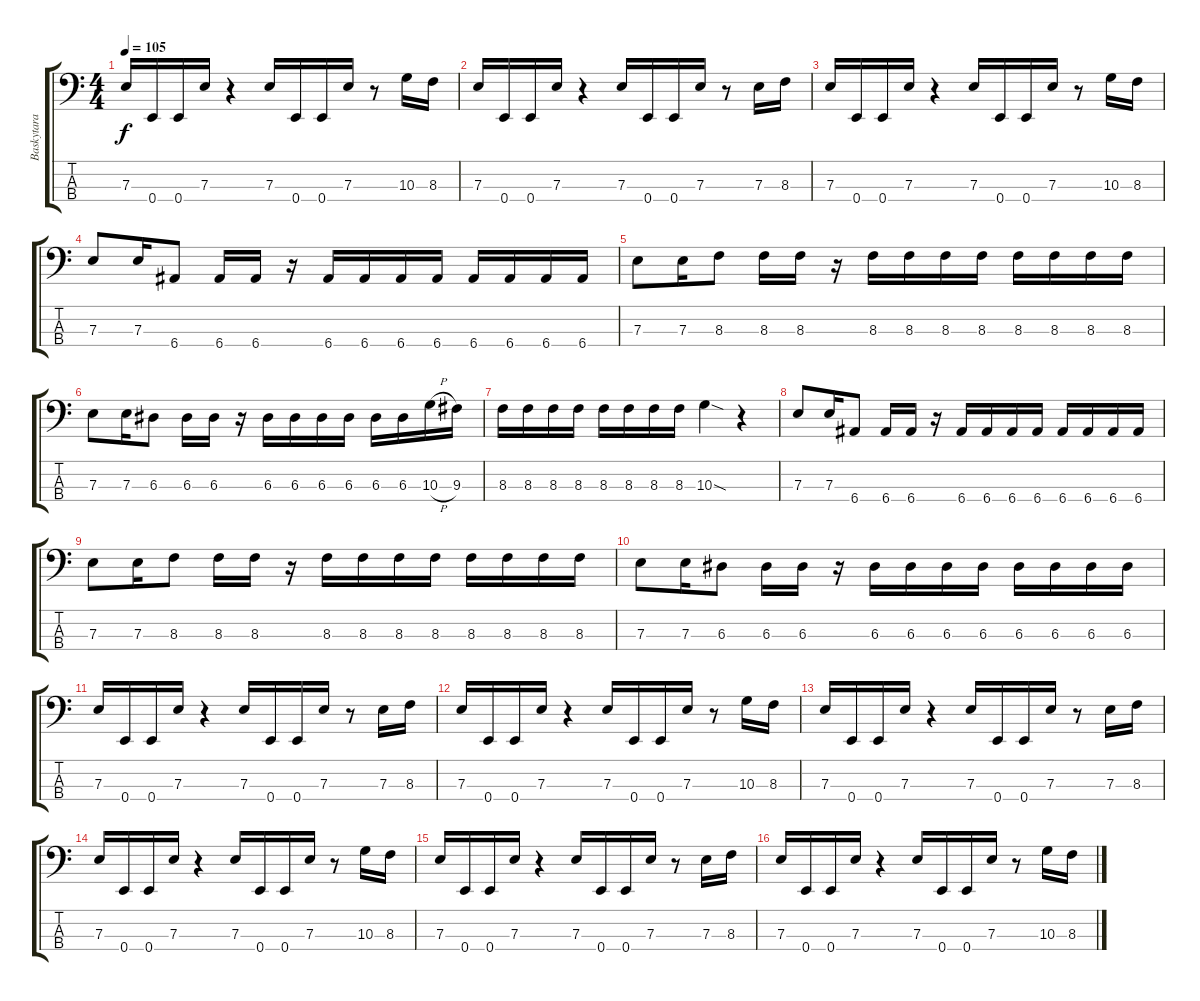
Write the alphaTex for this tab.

\track ("Baskytara" "Baskytara") {instrument electricbasspick}
\staff {score tabs}
\tuning (G2 D2 A1 E1) {hide}
\ts (4 4)
\tempo 105
\clef f4
\ks c
7.3.16{dy f} 0.4.16 0.4.16 7.3.16 r.4 7.3.16 0.4.16 0.4.16 7.3.16 r.8 10.3.16 8.3.16 |
7.3.16 0.4.16 0.4.16 7.3.16 r.4 7.3.16 0.4.16 0.4.16 7.3.16 r.8 7.3.16 8.3.16 |
7.3.16 0.4.16 0.4.16 7.3.16 r.4 7.3.16 0.4.16 0.4.16 7.3.16 r.8 10.3.16 8.3.16 |
7.3.8 7.3.16 6.4.8 6.4.16 6.4.16 r.16 6.4.16 6.4.16 6.4.16 6.4.16 6.4.16 6.4.16 6.4.16 6.4.16 |
7.3.8 7.3.16 8.3.8 8.3.16 8.3.16 r.16 8.3.16 8.3.16 8.3.16 8.3.16 8.3.16 8.3.16 8.3.16 8.3.16 |
7.3.8 7.3.16 6.3.8 6.3.16 6.3.16 r.16 6.3.16 6.3.16 6.3.16 6.3.16 6.3.16 6.3.16 10.3{h}.16 9.3.16 |
8.3.16 8.3.16 8.3.16 8.3.16 8.3.16 8.3.16 8.3.16 8.3.16 10.3{sod}.4 r.4 |
7.3.8 7.3.16 6.4.8 6.4.16 6.4.16 r.16 6.4.16 6.4.16 6.4.16 6.4.16 6.4.16 6.4.16 6.4.16 6.4.16 |
7.3.8 7.3.16 8.3.8 8.3.16 8.3.16 r.16 8.3.16 8.3.16 8.3.16 8.3.16 8.3.16 8.3.16 8.3.16 8.3.16 |
7.3.8 7.3.16 6.3.8 6.3.16 6.3.16 r.16 6.3.16 6.3.16 6.3.16 6.3.16 6.3.16 6.3.16 6.3.16 6.3.16 |
7.3.16 0.4.16 0.4.16 7.3.16 r.4 7.3.16 0.4.16 0.4.16 7.3.16 r.8 7.3.16 8.3.16 |
7.3.16 0.4.16 0.4.16 7.3.16 r.4 7.3.16 0.4.16 0.4.16 7.3.16 r.8 10.3.16 8.3.16 |
7.3.16 0.4.16 0.4.16 7.3.16 r.4 7.3.16 0.4.16 0.4.16 7.3.16 r.8 7.3.16 8.3.16 |
7.3.16 0.4.16 0.4.16 7.3.16 r.4 7.3.16 0.4.16 0.4.16 7.3.16 r.8 10.3.16 8.3.16 |
7.3.16 0.4.16 0.4.16 7.3.16 r.4 7.3.16 0.4.16 0.4.16 7.3.16 r.8 7.3.16 8.3.16 |
7.3.16 0.4.16 0.4.16 7.3.16 r.4 7.3.16 0.4.16 0.4.16 7.3.16 r.8 10.3.16 8.3.16
